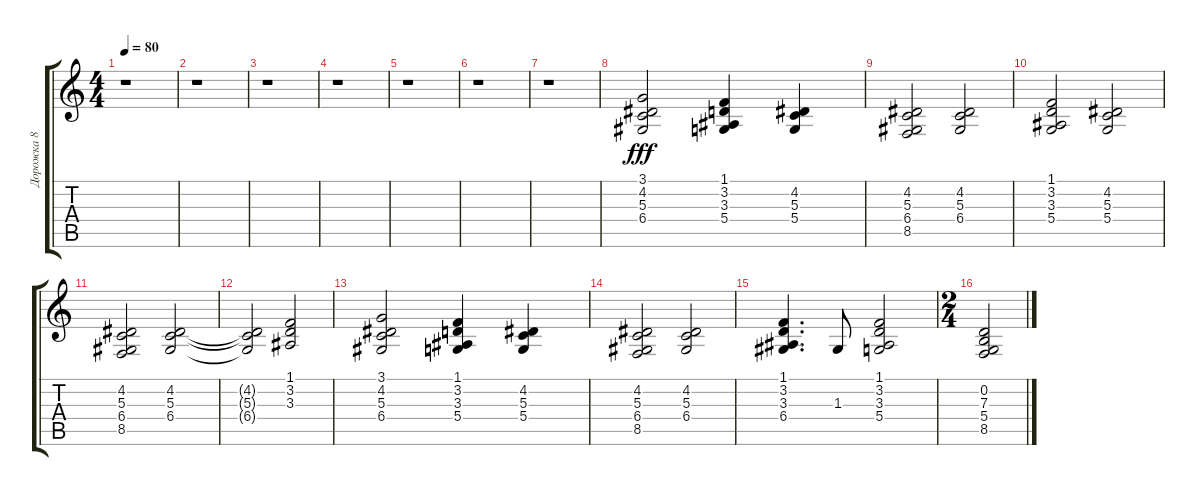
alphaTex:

\track ("Дорожка 8" "Дорожка 8") {instrument stringensemble1}
\staff {score tabs}
\tuning (E4 B3 G3 D3 A2 E2) {hide}
\ts (4 4)
\tempo 80
\clef g2
\ks c
r.1{dy fff} |
r.1 |
r.1 |
r.1 |
r.1 |
r.1 |
r.1 |
(3.1 4.2 5.3 6.4).2 (1.1 3.2 3.3 5.4).4 (4.2 5.3 5.4).4 |
(4.2 5.3 6.4 8.5).2 (4.2 5.3 6.4).2 |
(1.1 3.2 3.3 5.4).2 (4.2 5.3 5.4).2 |
(4.2 5.3 6.4 8.5).2 (4.2 5.3 6.4).2 |
(4.2{t} 5.3{t} 6.4{t}).2 (1.1 3.2 3.3).2 |
(3.1 4.2 5.3 6.4).2 (1.1 3.2 3.3 5.4).4 (4.2 5.3 5.4).4 |
(4.2 5.3 6.4 8.5).2 (4.2 5.3 6.4).2 |
(1.1 3.2 3.3 6.4).4{d} 1.3.8 (1.1 3.2 3.3 5.4).2 |
\ts (2 4)
(0.2 7.3 5.4 8.5).2
